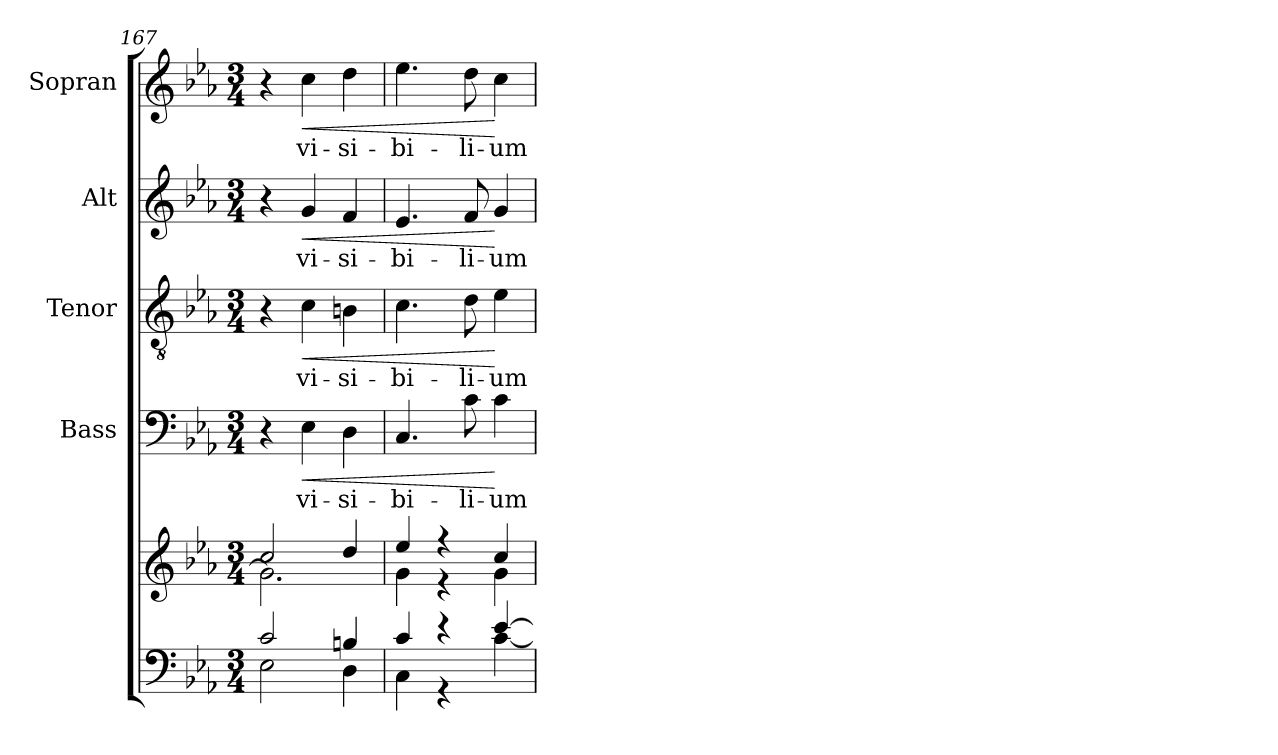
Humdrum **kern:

**kern	**kern	**kern	**text	**dynam	**kern	**text	**dynam	**kern	**text	**dynam	**kern	**text	**dynam
*part5	*part5	*part4	*part4	*part4	*part3	*part3	*part3	*part2	*part2	*part2	*part1	*part1	*part1
*staff6	*staff5	*staff4	*staff4	*staff4	*staff3	*staff3	*staff3	*staff2	*staff2	*staff2	*staff1	*staff1	*staff1
*	*	*I"Bass	*	*	*I"Tenor	*	*	*I"Alt	*	*	*I"Sopran	*	*
*	*	*I'B.	*	*	*I'T.	*	*	*I'A.	*	*	*I'S.	*	*
*clefF4	*clefG2	*clefF4	*	*	*clefGv2	*	*	*clefG2	*	*	*clefG2	*	*
*k[b-e-a-]	*k[b-e-a-]	*k[b-e-a-]	*	*	*k[b-e-a-]	*	*	*k[b-e-a-]	*	*	*k[b-e-a-]	*	*
*E-:	*E-:	*E-:	*	*	*E-:	*	*	*E-:	*	*	*E-:	*	*
*M3/4	*M3/4	*M3/4	*	*	*M3/4	*	*	*M3/4	*	*	*M3/4	*	*
=167	=167	=167	=167	=167	=167	=167	=167	=167	=167	=167	=167	=167	=167
*^	*^	*	*	*	*	*	*	*	*	*	*	*	*
2c/	2E-\	2cc/	2.g\]	4r	.	.	4r	.	.	4r	.	.	4r	.	.
!	!	!	!	!	!LO:LY:b	!LO:HP:b	!	!LO:LY:b	!LO:HP:b	!	!LO:LY:b	!LO:HP:b	!	!LO:LY:b	!LO:HP:b
.	.	.	.	4E-\	vi-	<	4c\	vi-	<	4g/	vi-	<	4cc\	vi-	<
!	!	!	!	!	!LO:LY:b	!	!	!LO:LY:b	!	!	!LO:LY:b	!	!	!LO:LY:b	!
4Bn/	4D\	4dd/	.	4D\	-si-	.	4Bn\	-si-	.	4f/	-si-	.	4dd\	-si-	.
!!LO:LB:g=z
=168	=168	=168	=168	=168	=168	=168	=168	=168	=168	=168	=168	=168	=168	=168	=168
!	!	!	!	!	!LO:LY:b	!	!	!LO:LY:b	!	!	!LO:LY:b	!	!	!LO:LY:b	!
4c/	4C\	4ee-/	4g\	4.C/	-bi-	.	4.c\	-bi-	.	4.e-/	-bi-	.	4.ee-\	-bi-	.
4r	4r	4r	4r	.	.	.	.	.	.	.	.	.	.	.	.
!	!	!	!	!	!LO:LY:b	!	!	!LO:LY:b	!	!	!LO:LY:b	!	!	!LO:LY:b	!
.	.	.	.	8c\	-li-	.	8d\	-li-	.	8f/	-li-	.	8dd\	-li-	.
!	!	!	!	!	!LO:LY:b	!	!	!LO:LY:b	!	!	!LO:LY:b	!	!	!LO:LY:b	!
[>4e-/	[<4c\	4cc/	4g\	4c\	-um	[	4e-\	-um	[	4g/	-um	[	4cc\	-um	[
*v	*v	*	*	*	*	*	*	*	*	*	*	*	*	*	*
*	*v	*v	*	*	*	*	*	*	*	*	*	*	*	*
=	=	=	=	=	=	=	=	=	=	=	=	=	=
*-	*-	*-	*-	*-	*-	*-	*-	*-	*-	*-	*-	*-	*-
